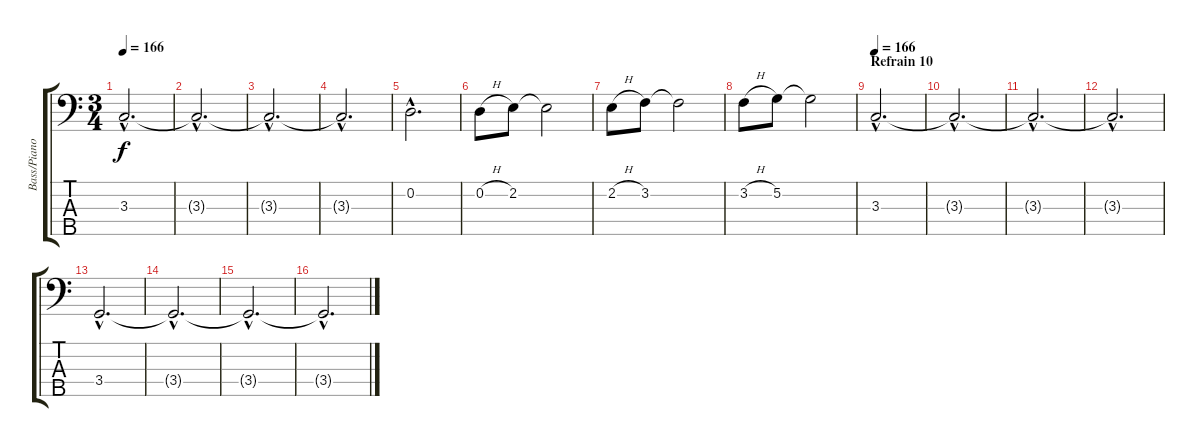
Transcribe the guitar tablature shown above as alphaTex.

\track ("Bass/Piano" "Bass/Piano") {instrument electricbassfinger}
\staff {score tabs}
\tuning (G2 D2 A1 E1 B0) {hide}
\ts (3 4)
\tempo 166
\clef f4
\ks c
3.3{hac}.2{d dy f} |
3.3{hac t}.2{d} |
3.3{hac t}.2{d} |
3.3{hac t}.2{d} |
0.2{hac}.2{d} |
0.2{h}.8 2.2.8 2.2{t}.2 |
2.2{h}.8 3.2.8 3.2{t}.2 |
3.2{h}.8 5.2.8 5.2{t}.2 |
\section ("" "Refrain 10")
\tempo 166
3.3{hac}.2{d volume 10} |
3.3{hac t}.2{d} |
3.3{hac t}.2{d} |
3.3{hac t}.2{d} |
3.4{hac}.2{d} |
3.4{hac t}.2{d} |
3.4{hac t}.2{d} |
3.4{hac t}.2{d}
